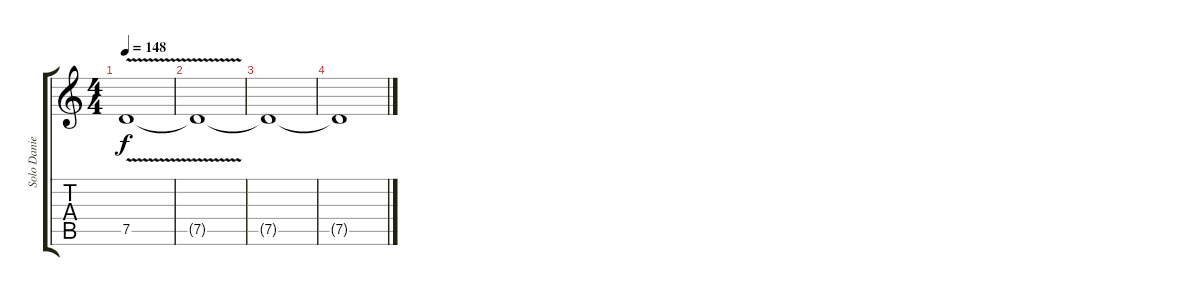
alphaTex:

\track ("Solo Daniel Gildenlöw" "Solo Danie") {instrument distortionguitar}
\staff {score tabs}
\tuning (D4 A3 F3 C3 G2 C2) {hide}
\ts (4 4)
\tempo 148
\clef g2
\ks c
7.5{v}.1{dy f} |
7.5{t}.1 |
7.5{t}.1 |
7.5{t}.1
